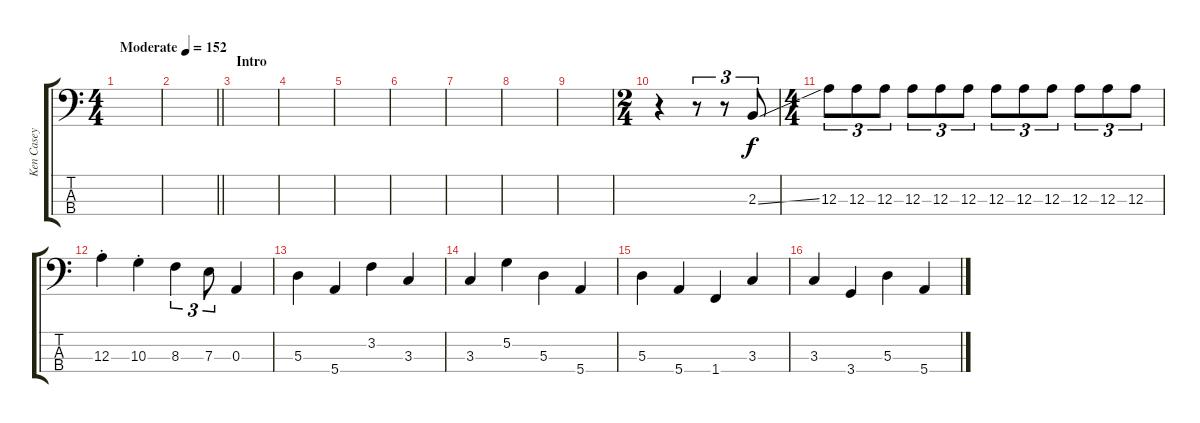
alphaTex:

\track ("Ken Casey (Bass Guitar)" "Ken Casey ") {instrument electricbasspick}
\staff {score tabs}
\tuning (G2 D2 A1 E1) {hide}
\ts (4 4)
\tempo (152 "Moderate")
\clef f4
\ks c
|
\barLineRight lightlight
|
\section ("" "Intro")
|
|
|
|
|
|
|
\ts (2 4)
r.4 r.8{tu (3 2)} r.8{tu (3 2)} 2.3{ss}.8{tu (3 2)} |
\ts (4 4)
12.3.8{tu (3 2)} 12.3.8{tu (3 2)} 12.3.8{tu (3 2)} 12.3.8{tu (3 2)} 12.3.8{tu (3 2)} 12.3.8{tu (3 2)} 12.3.8{tu (3 2)} 12.3.8{tu (3 2)} 12.3.8{tu (3 2)} 12.3.8{tu (3 2)} 12.3.8{tu (3 2)} 12.3.8{tu (3 2)} |
12.3{st}.4 10.3{st}.4 8.3.4{tu (3 2)} 7.3.8{tu (3 2)} 0.3.4 |
5.3.4 5.4.4 3.2.4 3.3.4 |
3.3.4 5.2.4 5.3.4 5.4.4 |
5.3.4 5.4.4 1.4.4 3.3.4 |
3.3.4 3.4.4 5.3.4 5.4.4
